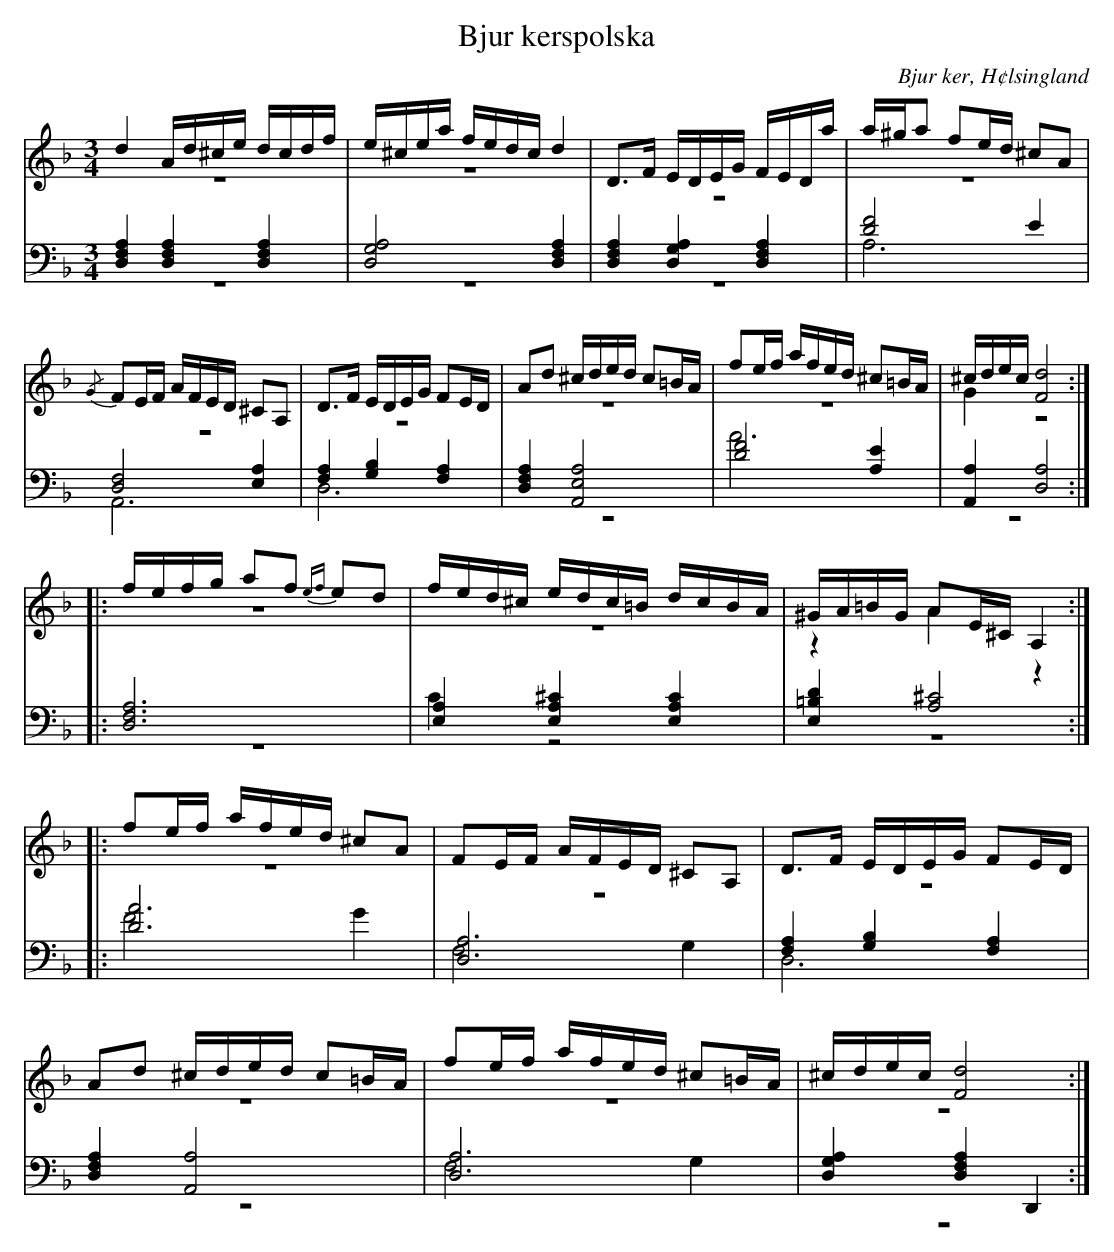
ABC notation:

X:1
T: Bjur kerspolska
O: Bjur ker, H¢lsingland
M: 3/4
L: 1/16
K: Dm
V:1
V:2 merge
V:3
V:4 merge
V:1
d4 Ad^ce dcdf |e^cea fedc d4|D2>F2 EDEG FEDa|a^ga2 f2ed ^c2A2|
{/G}F2EF AFED ^C2A,2|D2>F2 EDEG F2ED|A2d2 ^cded c2=BA|f2ef afed ^c2=BA|^cdec [F8d8]:|
|:fefg a2f2 {ef}e2d2 |fed^c edc=B dcBA|^GA=BG A2E^C A,4:|
|:f2ef afed ^c2A2|F2EF AFED ^C2A,2|D2>F2 EDEG F2ED|
A2d2 ^cded c2=BA|f2ef afed ^c2=BA|^cdec [F8d8]:|
V:2
z12|z12|z12|z12|
z12|z12|z12|z12|G4 z8:|
|:z12|z12|z4 A4 z4:|
|:z12|z12|z12|
z12|z12|z12:|
V:3 clef=bass
[D,4F,4A,4] [D,4F,4A,4] [D,4F,4A,4]|[D,8G,8A,8] [D,4F,4A,4]|[D,4F,4A,4] [D,4G,4A,4] [D,4F,4A,4]|[D8F8] E4|
[D,8F,8] [E,4A,4]|[F,4A,4] [G,4B,4] [F,4A,4]|[D,4F,4A,4] [A,,8E,8A,8]|[D8F8] [A,4E4]|[A,,4A,4] [D,8A,8]:|
|:[D,12F,12A,12]|[E,4A,4] [E,4A,4^C4] [E,4A,4C4]|[E,4=B,4D4] [A,8^C8]:|
|:[D12A12]|[D,12A,12]|[F,4A,4] [G,4B,4] [F,4A,4]|
[D,4F,4A,4] [A,,8A,8]|[D,12A,12]|[D,4G,4A,4] [D,4F,4A,4] D,,4:|
V:4 clef=bass
z12|z12|z12|A,12|
A,,12|D,12|z12|A12|z12:|
|:z12|C4 z8|z12:|
|:F8 G4|F,8 G,4|D,12|
z12|F,8 G,4|z12:|
